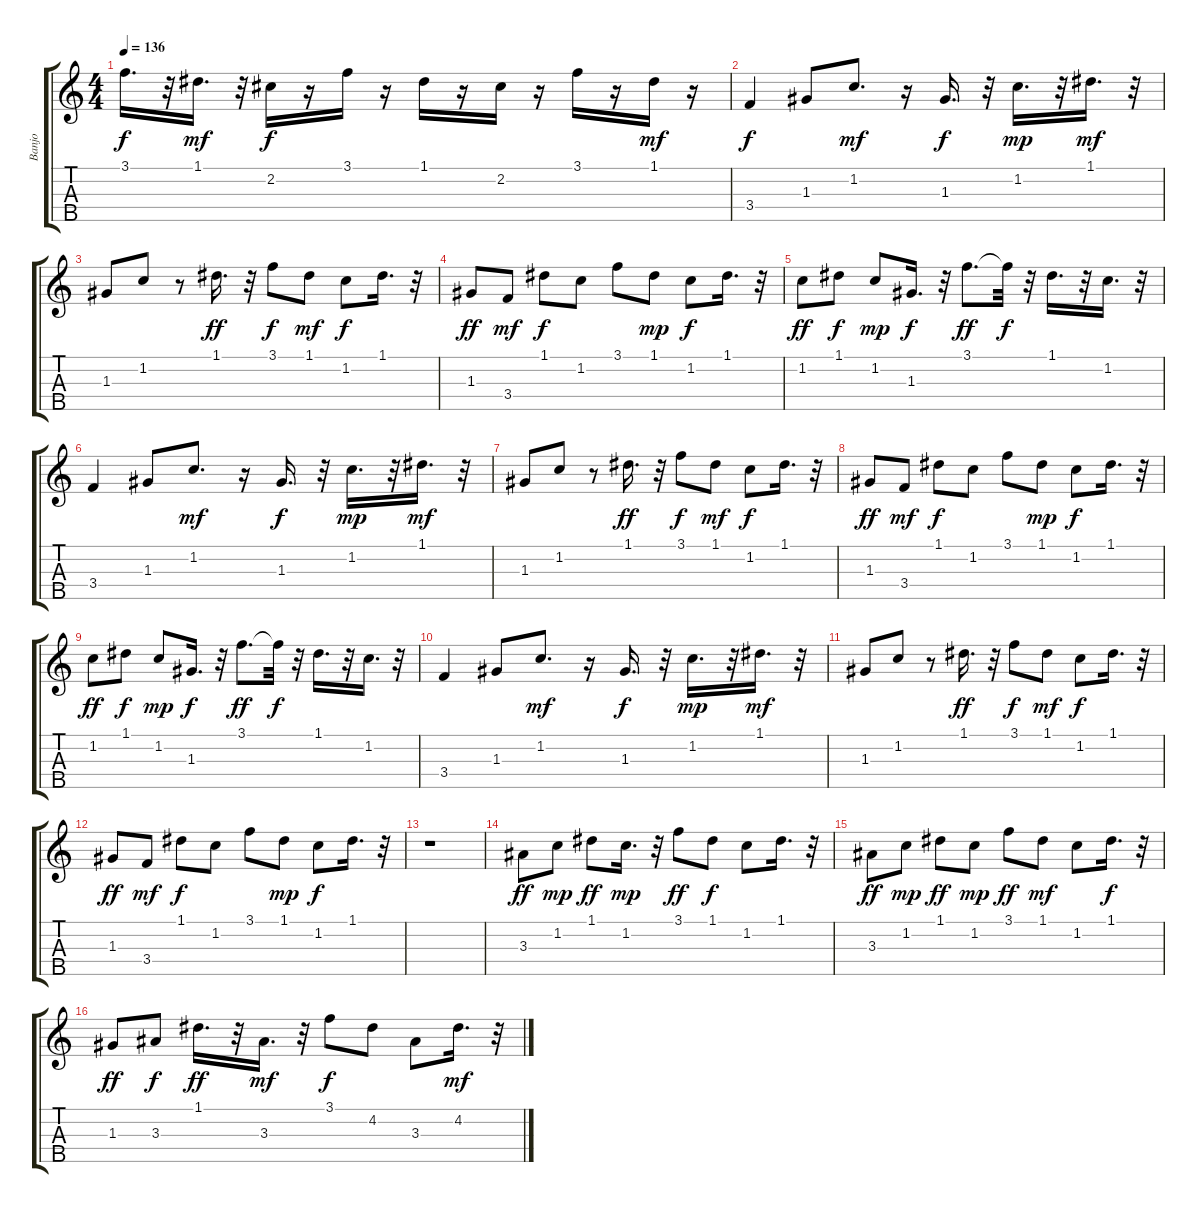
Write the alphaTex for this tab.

\track ("Banjo" "Banjo") {instrument banjo}
\staff {score tabs}
\tuning (D4 B3 G3 D3 G4) {hide}
\displaytranspose 12
\ts (4 4)
\tempo 136
\clef g2
\ks c
3.1.16{d dy f} r.32 1.1.16{d dy mf} r.32 2.2.16{dy f} r.16 3.1.16 r.16 1.1.16 r.16 2.2.16 r.16 3.1.16 r.16 1.1.16{dy mf} r.16 |
3.4.4{dy f} 1.3.8 1.2.8{d dy mf} r.16 1.3.16{d dy f} r.32 1.2.16{d dy mp} r.32 1.1.16{d dy mf} r.32 |
1.3.8 1.2.8 r.8 1.1.16{d dy ff} r.32 3.1.8{dy f} 1.1.8{dy mf} 1.2.8{dy f} 1.1.16{d} r.32 |
1.3.8{dy ff} 3.4.8{dy mf} 1.1.8{dy f} 1.2.8 3.1.8 1.1.8{dy mp} 1.2.8{dy f} 1.1.16{d} r.32 |
1.2.8{dy ff} 1.1.8{dy f} 1.2.8{dy mp} 1.3.16{d dy f} r.32 3.1.8{d dy ff} 3.1{t}.32{dy f} r.32 1.1.16{d} r.32 1.2.16{d} r.32 |
3.4.4 1.3.8 1.2.8{d dy mf} r.16 1.3.16{d dy f} r.32 1.2.16{d dy mp} r.32 1.1.16{d dy mf} r.32 |
1.3.8 1.2.8 r.8 1.1.16{d dy ff} r.32 3.1.8{dy f} 1.1.8{dy mf} 1.2.8{dy f} 1.1.16{d} r.32 |
1.3.8{dy ff} 3.4.8{dy mf} 1.1.8{dy f} 1.2.8 3.1.8 1.1.8{dy mp} 1.2.8{dy f} 1.1.16{d} r.32 |
1.2.8{dy ff} 1.1.8{dy f} 1.2.8{dy mp} 1.3.16{d dy f} r.32 3.1.8{d dy ff} 3.1{t}.32{dy f} r.32 1.1.16{d} r.32 1.2.16{d} r.32 |
3.4.4 1.3.8 1.2.8{d dy mf} r.16 1.3.16{d dy f} r.32 1.2.16{d dy mp} r.32 1.1.16{d dy mf} r.32 |
1.3.8 1.2.8 r.8 1.1.16{d dy ff} r.32 3.1.8{dy f} 1.1.8{dy mf} 1.2.8{dy f} 1.1.16{d} r.32 |
1.3.8{dy ff} 3.4.8{dy mf} 1.1.8{dy f} 1.2.8 3.1.8 1.1.8{dy mp} 1.2.8{dy f} 1.1.16{d} r.32 |
r.1 |
3.3.8{dy ff} 1.2.8{dy mp} 1.1.8{dy ff} 1.2.16{d dy mp} r.32 3.1.8{dy ff} 1.1.8{dy f} 1.2.8 1.1.16{d} r.32 |
3.3.8{dy ff} 1.2.8{dy mp} 1.1.8{dy ff} 1.2.8{dy mp} 3.1.8{dy ff} 1.1.8{dy mf} 1.2.8 1.1.16{d dy f} r.32 |
1.3.8{dy ff} 3.3.8{dy f} 1.1.16{d dy ff} r.32 3.3.16{d dy mf} r.32 3.1.8{dy f} 4.2.8 3.3.8 4.2.16{d dy mf} r.32
